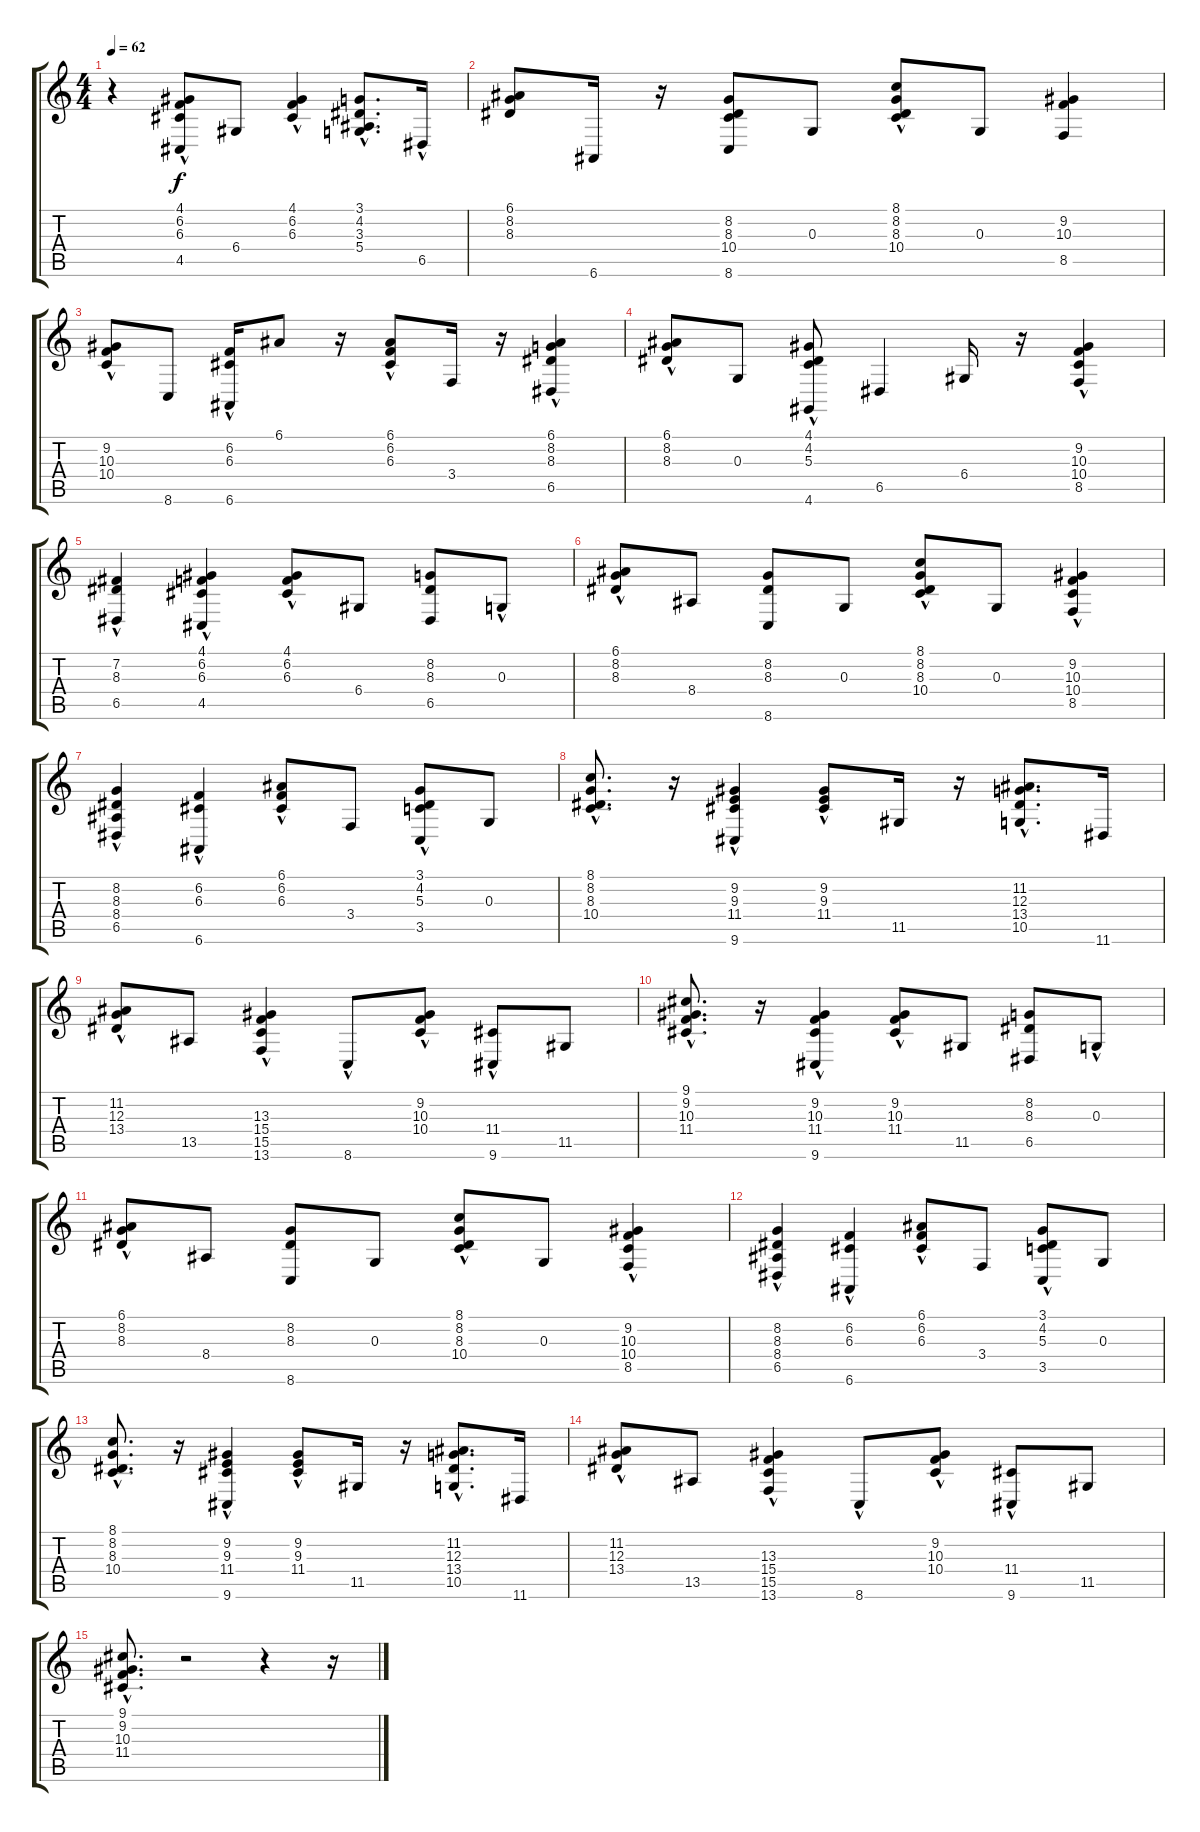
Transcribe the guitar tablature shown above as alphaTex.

\track "" {instrument acousticgrandpiano}
\staff {score tabs}
\tuning (E4 B3 G3 D3 A2 E2) {hide}
\ts (4 4)
\tempo 62
\clef g2
\ks c
r.4{dy f instrument acousticgrandpiano} (4.1 6.2 6.3 4.5{hac}).8 6.4.8 (4.1 6.2 6.3{hac}).4 (3.1 4.2 3.3{hac} 5.4{hac}).8{d} 6.5{hac}.16 |
(6.1 8.2 8.3).8 6.6.16 r.16 (8.2 8.3 10.4 8.6).8 0.3.8 (8.1{hac} 8.2 8.3{hac} 10.4{hac}).8 0.3.8 (9.2 10.3 8.5).4 |
(9.2 10.3{hac} 10.4{hac}).8 8.6.8 (6.2 6.3{hac} 6.6{hac}).16 6.1.8 r.16 (6.1 6.2{hac} 6.3{hac}).8 3.4.16 r.16 (6.1{hac} 8.2 8.3{hac} 6.5{hac}).4 |
(6.1 8.2 8.3{hac}).8 0.3.8 (4.1{hac} 4.2{hac} 5.3{hac} 4.6{hac}).8 6.5.4 6.4.16 r.16 (9.2{hac} 10.3{hac} 10.4{hac} 8.5).4 |
(7.2 8.3 6.5{hac}).4 (4.1 6.2 6.3 4.5{hac}).4 (4.1 6.2{hac} 6.3{hac}).8 6.4.8 (8.2 8.3 6.5).8 0.3{hac}.8 |
(6.1 8.2 8.3{hac}).8 8.4.8 (8.2 8.3 8.6).8 0.3.8 (8.1{hac} 8.2 8.3{hac} 10.4).8 0.3.8 (9.2 10.3 10.4{hac} 8.5).4 |
(8.2 8.3{hac} 8.4{hac} 6.5).4 (6.2 6.3{hac} 6.6{hac}).4 (6.1 6.2 6.3{hac}).8 3.4.8 (3.1 4.2 5.3 3.5{hac}).8 0.3.8 |
(8.1{hac} 8.2{hac} 8.3{hac} 10.4{hac}).8{d} r.16 (9.2{hac} 9.3{hac} 11.4{hac} 9.6{hac}).4 (9.2{hac} 9.3{hac} 11.4{hac}).8 11.5.16 r.16 (11.2 12.3 13.4{hac} 10.5{hac}).8{d} 11.6.16 |
(11.2 12.3 13.4{hac}).8 13.5.8 (13.3{hac} 15.4{hac} 15.5{hac} 13.6).4 8.6{hac}.8 (9.2 10.3{hac} 10.4).8 (11.4 9.6{hac}).8 11.5.8 |
(9.1{hac} 9.2{hac} 10.3{hac} 11.4{hac}).8{d} r.16 (9.2 10.3 11.4 9.6{hac}).4 (9.2 10.3{hac} 11.4{hac}).8 11.5.8 (8.2 8.3 6.5).8 0.3{hac}.8 |
(6.1 8.2 8.3{hac}).8 8.4.8 (8.2 8.3 8.6).8 0.3.8 (8.1{hac} 8.2 8.3{hac} 10.4).8 0.3.8 (9.2 10.3 10.4{hac} 8.5).4 |
(8.2 8.3{hac} 8.4{hac} 6.5).4 (6.2 6.3{hac} 6.6{hac}).4 (6.1 6.2 6.3{hac}).8 3.4.8 (3.1 4.2 5.3 3.5{hac}).8 0.3.8 |
(8.1{hac} 8.2{hac} 8.3{hac} 10.4{hac}).8{d} r.16 (9.2{hac} 9.3{hac} 11.4{hac} 9.6{hac}).4 (9.2{hac} 9.3{hac} 11.4{hac}).8 11.5.16 r.16 (11.2 12.3 13.4{hac} 10.5{hac}).8{d} 11.6.16 |
(11.2 12.3 13.4{hac}).8 13.5.8 (13.3{hac} 15.4{hac} 15.5{hac} 13.6).4 8.6{hac}.8 (9.2 10.3{hac} 10.4).8 (11.4 9.6{hac}).8 11.5.8 |
(9.1{hac} 9.2{hac} 10.3{hac} 11.4{hac}).8{d} r.2 r.4 r.16
